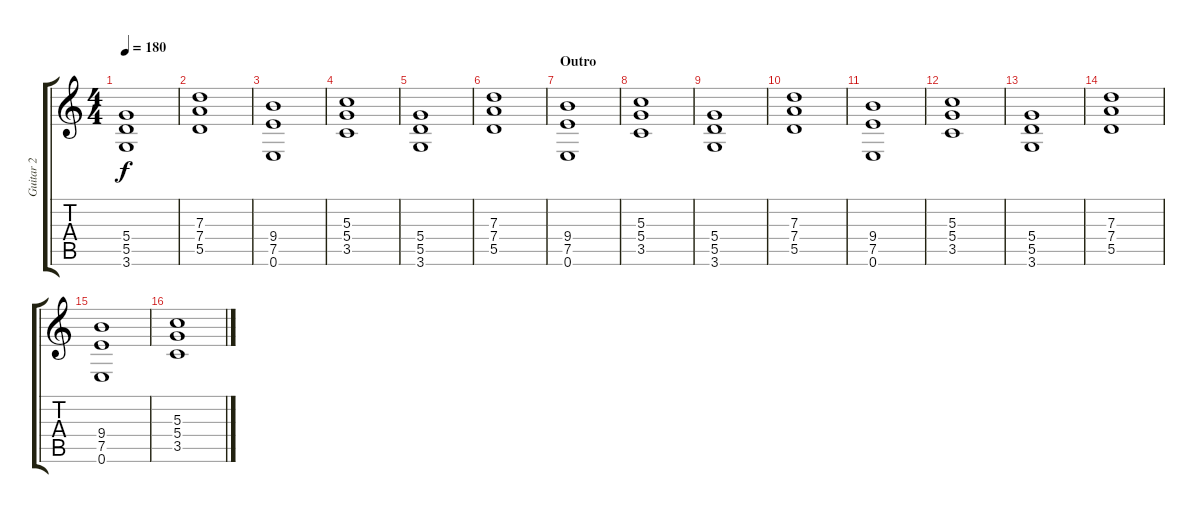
\track ("Guitar 2" "Guitar 2") {instrument overdrivenguitar}
\staff {score tabs}
\tuning (E4 B3 G3 D3 A2 E2) {hide}
\ts (4 4)
\tempo 180
\clef g2
\ks c
(5.4 5.5 3.6).1{dy f} |
(7.3 7.4 5.5).1 |
(9.4 7.5 0.6).1 |
(5.3 5.4 3.5).1 |
(5.4 5.5 3.6).1 |
(7.3 7.4 5.5).1 |
\section ("" "Outro")
(9.4 7.5 0.6).1 |
(5.3 5.4 3.5).1 |
(5.4 5.5 3.6).1 |
(7.3 7.4 5.5).1 |
(9.4 7.5 0.6).1 |
(5.3 5.4 3.5).1 |
(5.4 5.5 3.6).1 |
(7.3 7.4 5.5).1 |
(9.4 7.5 0.6).1 |
(5.3 5.4 3.5).1
